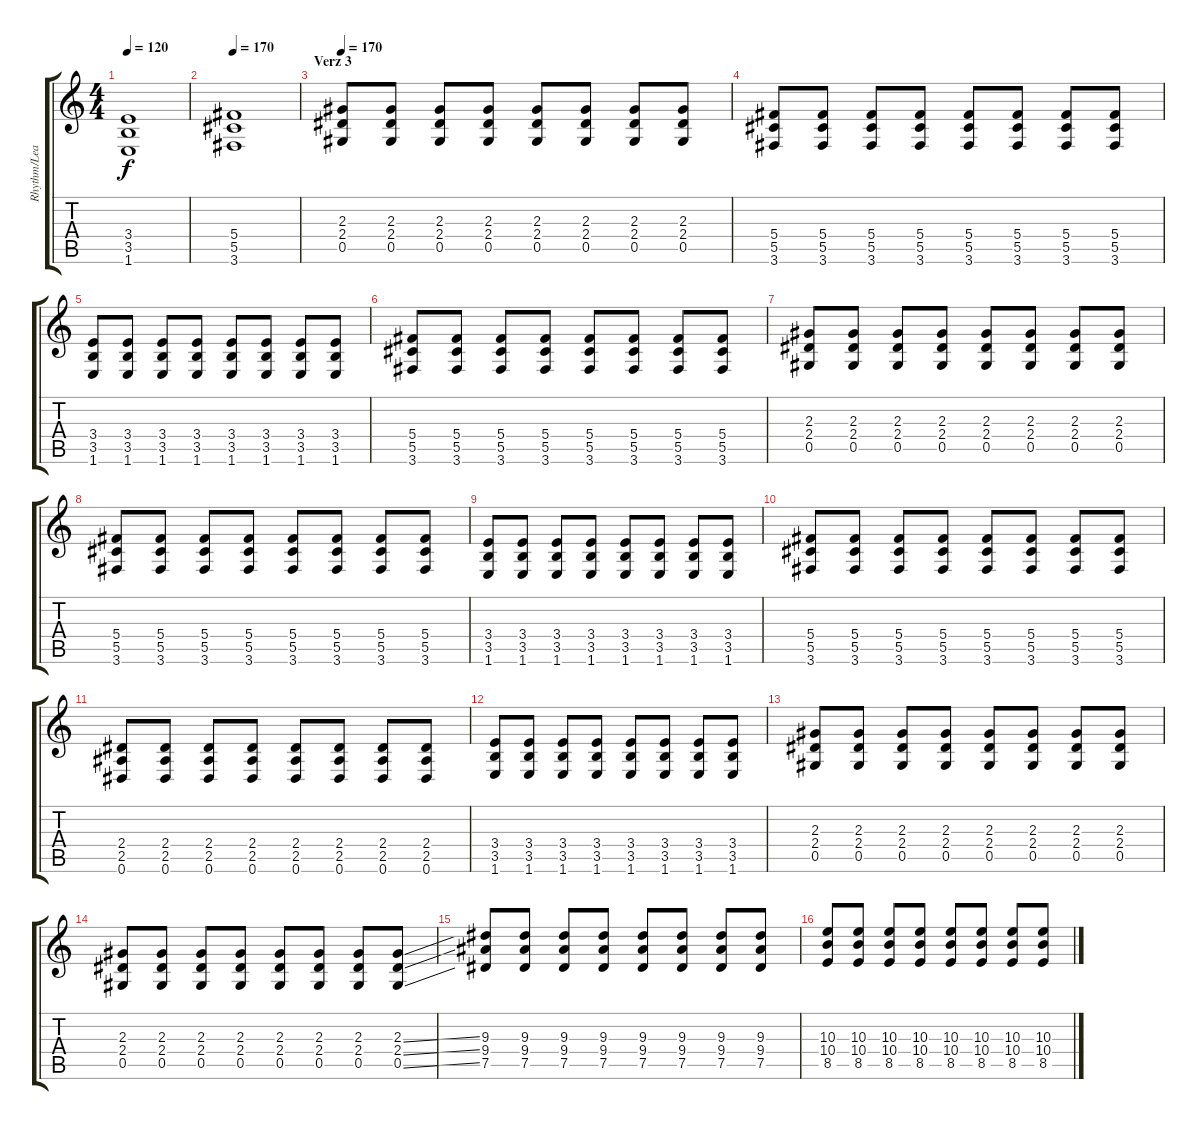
\track ("Rhythm/Lead Guitar - Badi Boy" "Rhythm/Lea") {instrument overdrivenguitar}
\staff {score tabs}
\tuning (Eb4 Bb3 Gb3 Db3 Ab2 Eb2) {hide}
\ts (4 4)
\tempo 120
\clef g2
\ks c
(3.4 3.5 1.6).1{dy f} |
\tempo 170
(5.4 5.5 3.6).1 |
\section ("" "Verz 3")
\tempo 170
(2.3 2.4 0.5).8{volume 11} (2.3 2.4 0.5).8 (2.3 2.4 0.5).8 (2.3 2.4 0.5).8 (2.3 2.4 0.5).8 (2.3 2.4 0.5).8 (2.3 2.4 0.5).8 (2.3 2.4 0.5).8 |
(5.4 5.5 3.6).8 (5.4 5.5 3.6).8 (5.4 5.5 3.6).8 (5.4 5.5 3.6).8 (5.4 5.5 3.6).8 (5.4 5.5 3.6).8 (5.4 5.5 3.6).8 (5.4 5.5 3.6).8 |
(3.4 3.5 1.6).8 (3.4 3.5 1.6).8 (3.4 3.5 1.6).8 (3.4 3.5 1.6).8 (3.4 3.5 1.6).8 (3.4 3.5 1.6).8 (3.4 3.5 1.6).8 (3.4 3.5 1.6).8 |
(5.4 5.5 3.6).8 (5.4 5.5 3.6).8 (5.4 5.5 3.6).8 (5.4 5.5 3.6).8 (5.4 5.5 3.6).8 (5.4 5.5 3.6).8 (5.4 5.5 3.6).8 (5.4 5.5 3.6).8 |
(2.3 2.4 0.5).8 (2.3 2.4 0.5).8 (2.3 2.4 0.5).8 (2.3 2.4 0.5).8 (2.3 2.4 0.5).8 (2.3 2.4 0.5).8 (2.3 2.4 0.5).8 (2.3 2.4 0.5).8 |
(5.4 5.5 3.6).8 (5.4 5.5 3.6).8 (5.4 5.5 3.6).8 (5.4 5.5 3.6).8 (5.4 5.5 3.6).8 (5.4 5.5 3.6).8 (5.4 5.5 3.6).8 (5.4 5.5 3.6).8 |
(3.4 3.5 1.6).8 (3.4 3.5 1.6).8 (3.4 3.5 1.6).8 (3.4 3.5 1.6).8 (3.4 3.5 1.6).8 (3.4 3.5 1.6).8 (3.4 3.5 1.6).8 (3.4 3.5 1.6).8 |
(5.4 5.5 3.6).8 (5.4 5.5 3.6).8 (5.4 5.5 3.6).8 (5.4 5.5 3.6).8 (5.4 5.5 3.6).8 (5.4 5.5 3.6).8 (5.4 5.5 3.6).8 (5.4 5.5 3.6).8 |
(2.4 2.5 0.6).8 (2.4 2.5 0.6).8 (2.4 2.5 0.6).8 (2.4 2.5 0.6).8 (2.4 2.5 0.6).8 (2.4 2.5 0.6).8 (2.4 2.5 0.6).8 (2.4 2.5 0.6).8 |
(3.4 3.5 1.6).8 (3.4 3.5 1.6).8 (3.4 3.5 1.6).8 (3.4 3.5 1.6).8 (3.4 3.5 1.6).8 (3.4 3.5 1.6).8 (3.4 3.5 1.6).8 (3.4 3.5 1.6).8 |
(2.3 2.4 0.5).8 (2.3 2.4 0.5).8 (2.3 2.4 0.5).8 (2.3 2.4 0.5).8 (2.3 2.4 0.5).8 (2.3 2.4 0.5).8 (2.3 2.4 0.5).8 (2.3 2.4 0.5).8 |
(2.3 2.4 0.5).8 (2.3 2.4 0.5).8 (2.3 2.4 0.5).8 (2.3 2.4 0.5).8 (2.3 2.4 0.5).8 (2.3 2.4 0.5).8 (2.3 2.4 0.5).8 (2.3{ss} 2.4{ss} 0.5{ss}).8 |
(9.3 9.4 7.5).8 (9.3 9.4 7.5).8 (9.3 9.4 7.5).8 (9.3 9.4 7.5).8 (9.3 9.4 7.5).8 (9.3 9.4 7.5).8 (9.3 9.4 7.5).8 (9.3 9.4 7.5).8 |
(10.3 10.4 8.5).8 (10.3 10.4 8.5).8 (10.3 10.4 8.5).8 (10.3 10.4 8.5).8 (10.3 10.4 8.5).8 (10.3 10.4 8.5).8 (10.3 10.4 8.5).8 (10.3 10.4 8.5).8
